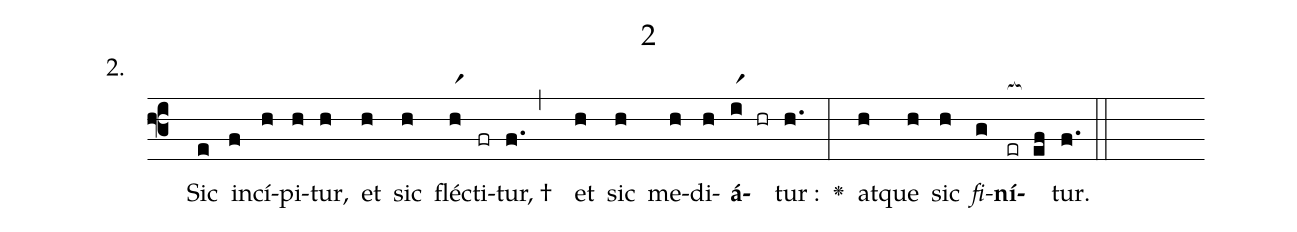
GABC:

name: 2;
annotation: 2. ;
%%
(f3) ~() Sic(e) in(f)cí(h)pi(h)tur,(h) et(h) sic(h) fléc(hr1)ti(fr)tur, †(f.,) et(h) sic(h) me(h)di(h)<b>á</b>(ir1 hr)tur :(h.) <v>\greheightstar</v>(:) at(h)que(h) sic(h) <i>fi</i>(g)<b>ní</b>(er[ocb:1{] ef[ocb:0}])tur.(f.) (::)

%E(h) u(h) o(h) u(g) a(e) e.(f.) (::)
